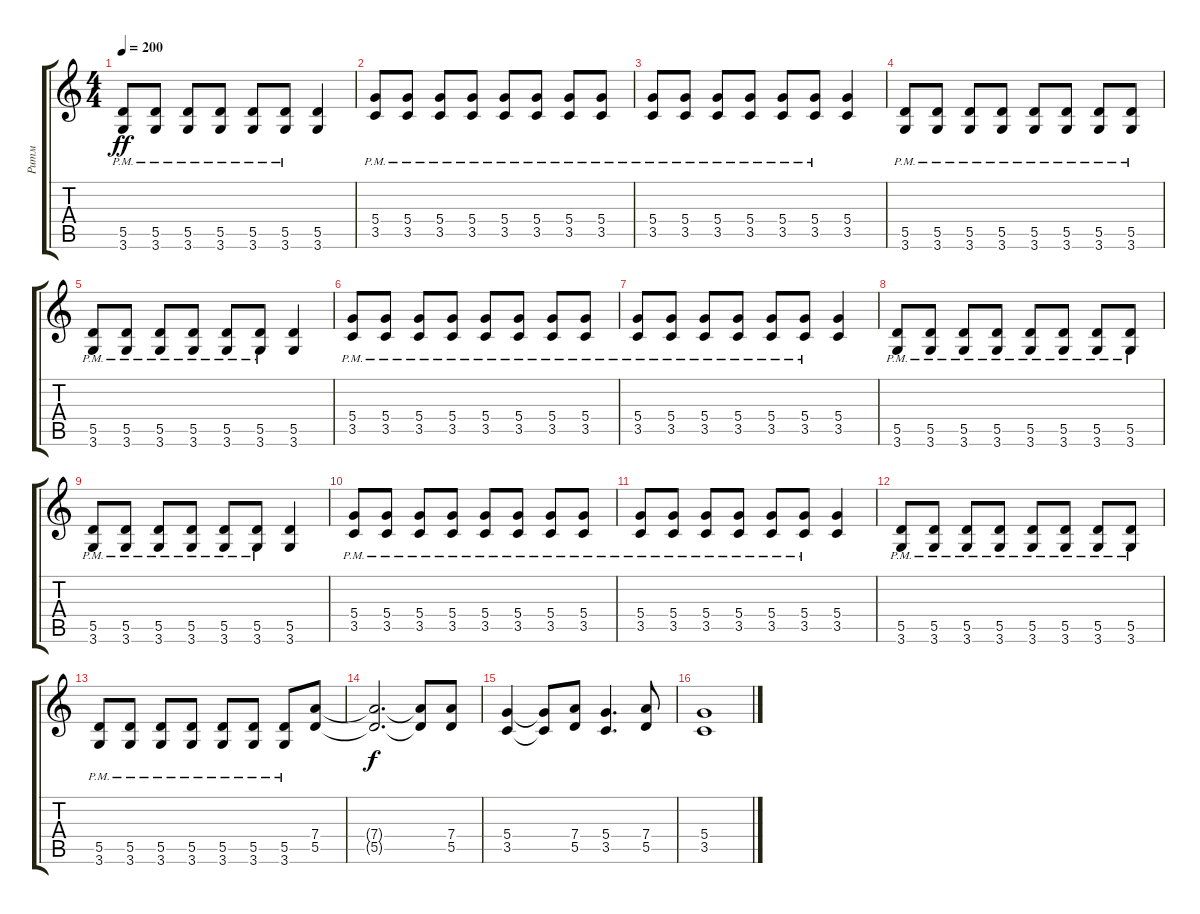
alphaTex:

\track ("Ритм" "Ритм") {instrument distortionguitar}
\staff {score tabs}
\tuning (E4 B3 G3 D3 A2 E2) {hide}
\ts (4 4)
\tempo 200
\clef g2
\ks c
(5.5{pm} 3.6{pm}).8{dy ff} (5.5{pm} 3.6{pm}).8 (5.5{pm} 3.6{pm}).8 (5.5{pm} 3.6{pm}).8 (5.5{pm} 3.6{pm}).8 (5.5{pm} 3.6{pm}).8 (5.5 3.6).4 |
(5.4{pm} 3.5{pm}).8 (5.4{pm} 3.5{pm}).8 (5.4{pm} 3.5{pm}).8 (5.4{pm} 3.5{pm}).8 (5.4{pm} 3.5{pm}).8 (5.4{pm} 3.5{pm}).8 (5.4{pm} 3.5{pm}).8 (5.4{pm} 3.5{pm}).8 |
(5.4{pm} 3.5{pm}).8 (5.4{pm} 3.5{pm}).8 (5.4{pm} 3.5{pm}).8 (5.4{pm} 3.5{pm}).8 (5.4{pm} 3.5{pm}).8 (5.4{pm} 3.5{pm}).8 (5.4 3.5).4 |
(5.5{pm} 3.6{pm}).8 (5.5{pm} 3.6{pm}).8 (5.5{pm} 3.6{pm}).8 (5.5{pm} 3.6{pm}).8 (5.5{pm} 3.6{pm}).8 (5.5{pm} 3.6{pm}).8 (5.5{pm} 3.6{pm}).8 (5.5{pm} 3.6{pm}).8 |
(5.5{pm} 3.6{pm}).8 (5.5{pm} 3.6{pm}).8 (5.5{pm} 3.6{pm}).8 (5.5{pm} 3.6{pm}).8 (5.5{pm} 3.6{pm}).8 (5.5{pm} 3.6{pm}).8 (5.5 3.6).4 |
(5.4{pm} 3.5{pm}).8 (5.4{pm} 3.5{pm}).8 (5.4{pm} 3.5{pm}).8 (5.4{pm} 3.5{pm}).8 (5.4{pm} 3.5{pm}).8 (5.4{pm} 3.5{pm}).8 (5.4{pm} 3.5{pm}).8 (5.4{pm} 3.5{pm}).8 |
(5.4{pm} 3.5{pm}).8 (5.4{pm} 3.5{pm}).8 (5.4{pm} 3.5{pm}).8 (5.4{pm} 3.5{pm}).8 (5.4{pm} 3.5{pm}).8 (5.4{pm} 3.5{pm}).8 (5.4 3.5).4 |
(5.5{pm} 3.6{pm}).8 (5.5{pm} 3.6{pm}).8 (5.5{pm} 3.6{pm}).8 (5.5{pm} 3.6{pm}).8 (5.5{pm} 3.6{pm}).8 (5.5{pm} 3.6{pm}).8 (5.5{pm} 3.6{pm}).8 (5.5{pm} 3.6{pm}).8 |
(5.5{pm} 3.6{pm}).8 (5.5{pm} 3.6{pm}).8 (5.5{pm} 3.6{pm}).8 (5.5{pm} 3.6{pm}).8 (5.5{pm} 3.6{pm}).8 (5.5{pm} 3.6{pm}).8 (5.5 3.6).4 |
(5.4{pm} 3.5{pm}).8 (5.4{pm} 3.5{pm}).8 (5.4{pm} 3.5{pm}).8 (5.4{pm} 3.5{pm}).8 (5.4{pm} 3.5{pm}).8 (5.4{pm} 3.5{pm}).8 (5.4{pm} 3.5{pm}).8 (5.4{pm} 3.5{pm}).8 |
(5.4{pm} 3.5{pm}).8 (5.4{pm} 3.5{pm}).8 (5.4{pm} 3.5{pm}).8 (5.4{pm} 3.5{pm}).8 (5.4{pm} 3.5{pm}).8 (5.4{pm} 3.5{pm}).8 (5.4 3.5).4 |
(5.5{pm} 3.6{pm}).8 (5.5{pm} 3.6{pm}).8 (5.5{pm} 3.6{pm}).8 (5.5{pm} 3.6{pm}).8 (5.5{pm} 3.6{pm}).8 (5.5{pm} 3.6{pm}).8 (5.5{pm} 3.6{pm}).8 (5.5{pm} 3.6{pm}).8 |
(5.5{pm} 3.6{pm}).8 (5.5{pm} 3.6{pm}).8 (5.5{pm} 3.6{pm}).8 (5.5{pm} 3.6{pm}).8 (5.5{pm} 3.6{pm}).8 (5.5{pm} 3.6{pm}).8 (5.5{pm} 3.6{pm}).8 (7.4 5.5).8 |
(7.4{t} 5.5{t}).2{d dy f} (7.4{t} 5.5{t}).8 (7.4 5.5).8{instrument distortionguitar} |
(5.4 3.5).4 (5.4{t} 3.5{t}).8 (7.4 5.5).8 (5.4 3.5).4{d} (7.4 5.5).8 |
(5.4 3.5).1
